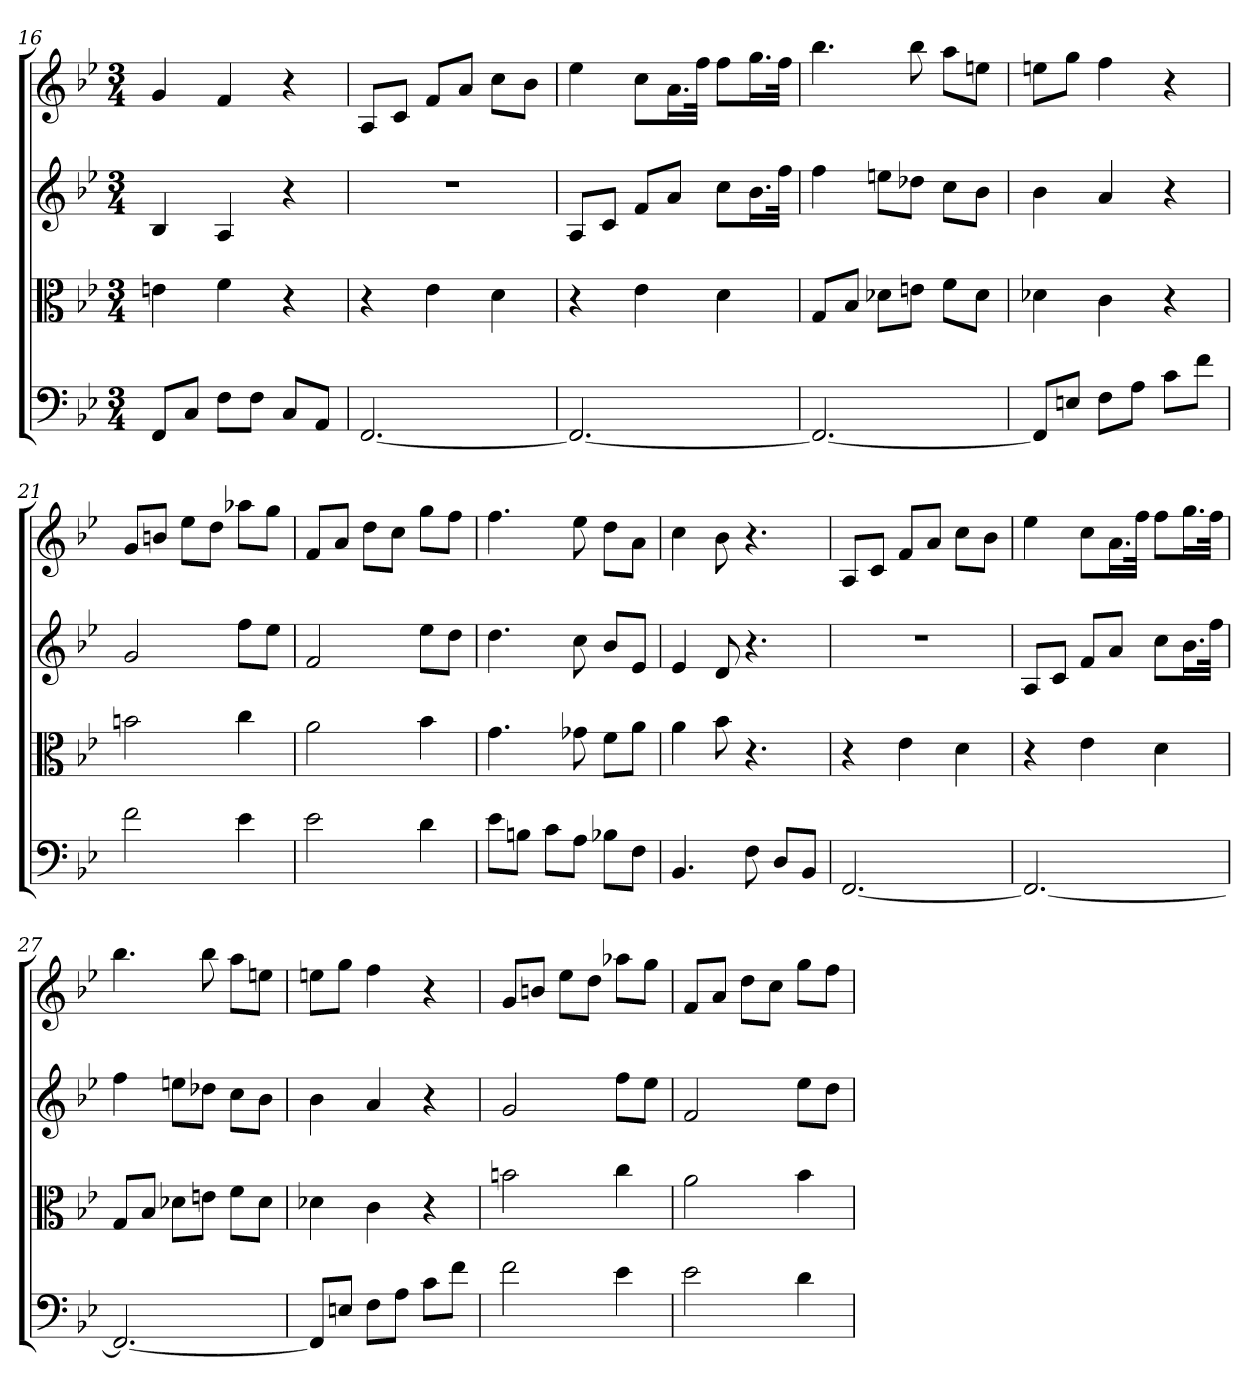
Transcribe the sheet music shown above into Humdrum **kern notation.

**kern	**kern	**kern	**kern
*part4	*part3	*part2	*part1
*staff4	*staff3	*staff2	*staff1
*clefF4	*clefC3	*	*
*k[b-e-]	*k[b-e-]	*k[b-e-]	*k[b-e-]
*B-:	*B-:	*B-:	*B-:
*M3/4	*M3/4	*M3/4	*M3/4
=16	=16	=16	=16
8FF/L	4en	4B-	4g
8C/J	.	.	.
8F\L	4f	4A	4f
8F\J	.	.	.
8C/L	4r	4r	4r
8AA/J	.	.	.
=17	=17	=17	=17
[2.FF	4r	2.r	8AL
.	.	.	8cJ
.	4e-	.	8fL
.	.	.	8aJ
.	4d	.	8ccL
.	.	.	8b-J
=18	=18	=18	=18
2.FF_	4r	8AL	4ee-
.	.	8cJ	.
.	4e-	8fL	8ccL
.	.	8aJ	16.aL
.	.	.	32ffJJk
.	4d	8ccL	8ffL
.	.	16.b-L	16.ggL
.	.	32ffJJk	32ffJJk
=19	=19	=19	=19
2.FF_	8G/L	4ff	4.bb-
.	8B-/J	.	.
.	8d-X\L	8eenL	.
.	8en\J	8dd-XJ	8bb-
.	8f\L	8ccL	8aaL
.	8d-\J	8b-J	8eenJ
=20	=20	=20	=20
8FF/L]	4d-X	4b-	8eenL
8En/J	.	.	8ggJ
8F\L	4c	4a	4ff
8A\J	.	.	.
8c\L	4r	4r	4r
8f\J	.	.	.
=21	=21	=21	=21
2f	2bn	2g	8gL
.	.	.	8bnJ
.	.	.	8ee-L
.	.	.	8ddJ
4e-	4cc	8ffL	8aa-XL
.	.	8ee-J	8ggJ
=22	=22	=22	=22
2e-	2a	2f	8fL
.	.	.	8aJ
.	.	.	8ddL
.	.	.	8ccJ
4d	4b-	8ee-L	8ggL
.	.	8ddJ	8ffJ
=23	=23	=23	=23
8e-\L	4.g	4.dd	4.ff
8Bn\J	.	.	.
8c\L	.	.	.
8A\J	8g-X	8cc	8ee-
8B-X\L	8f\L	8b-L	8ddL
8F\J	8a\J	8e-J	8aJ
=24	=24	=24	=24
4.BB-	4a	4e-	4cc
.	8b-	8d	8b-
8F	4.r	4.r	4.r
8D/L	.	.	.
8BB-/J	.	.	.
=25	=25	=25	=25
[2.FF	4r	2.r	8AL
.	.	.	8cJ
.	4e-	.	8fL
.	.	.	8aJ
.	4d	.	8ccL
.	.	.	8b-J
=26	=26	=26	=26
2.FF_	4r	8AL	4ee-
.	.	8cJ	.
.	4e-	8fL	8ccL
.	.	8aJ	16.aL
.	.	.	32ffJJk
.	4d	8ccL	8ffL
.	.	16.b-L	16.ggL
.	.	32ffJJk	32ffJJk
=27	=27	=27	=27
2.FF_	8G/L	4ff	4.bb-
.	8B-/J	.	.
.	8d-X\L	8eenL	.
.	8en\J	8dd-XJ	8bb-
.	8f\L	8ccL	8aaL
.	8d-\J	8b-J	8eenJ
=28	=28	=28	=28
8FF/L]	4d-X	4b-	8eenL
8En/J	.	.	8ggJ
8F\L	4c	4a	4ff
8A\J	.	.	.
8c\L	4r	4r	4r
8f\J	.	.	.
=29	=29	=29	=29
2f	2bn	2g	8gL
.	.	.	8bnJ
.	.	.	8ee-L
.	.	.	8ddJ
4e-	4cc	8ffL	8aa-XL
.	.	8ee-J	8ggJ
=30	=30	=30	=30
2e-	2a	2f	8fL
.	.	.	8aJ
.	.	.	8ddL
.	.	.	8ccJ
4d	4b-	8ee-L	8ggL
.	.	8ddJ	8ffJ
=	=	=	=
*-	*-	*-	*-
